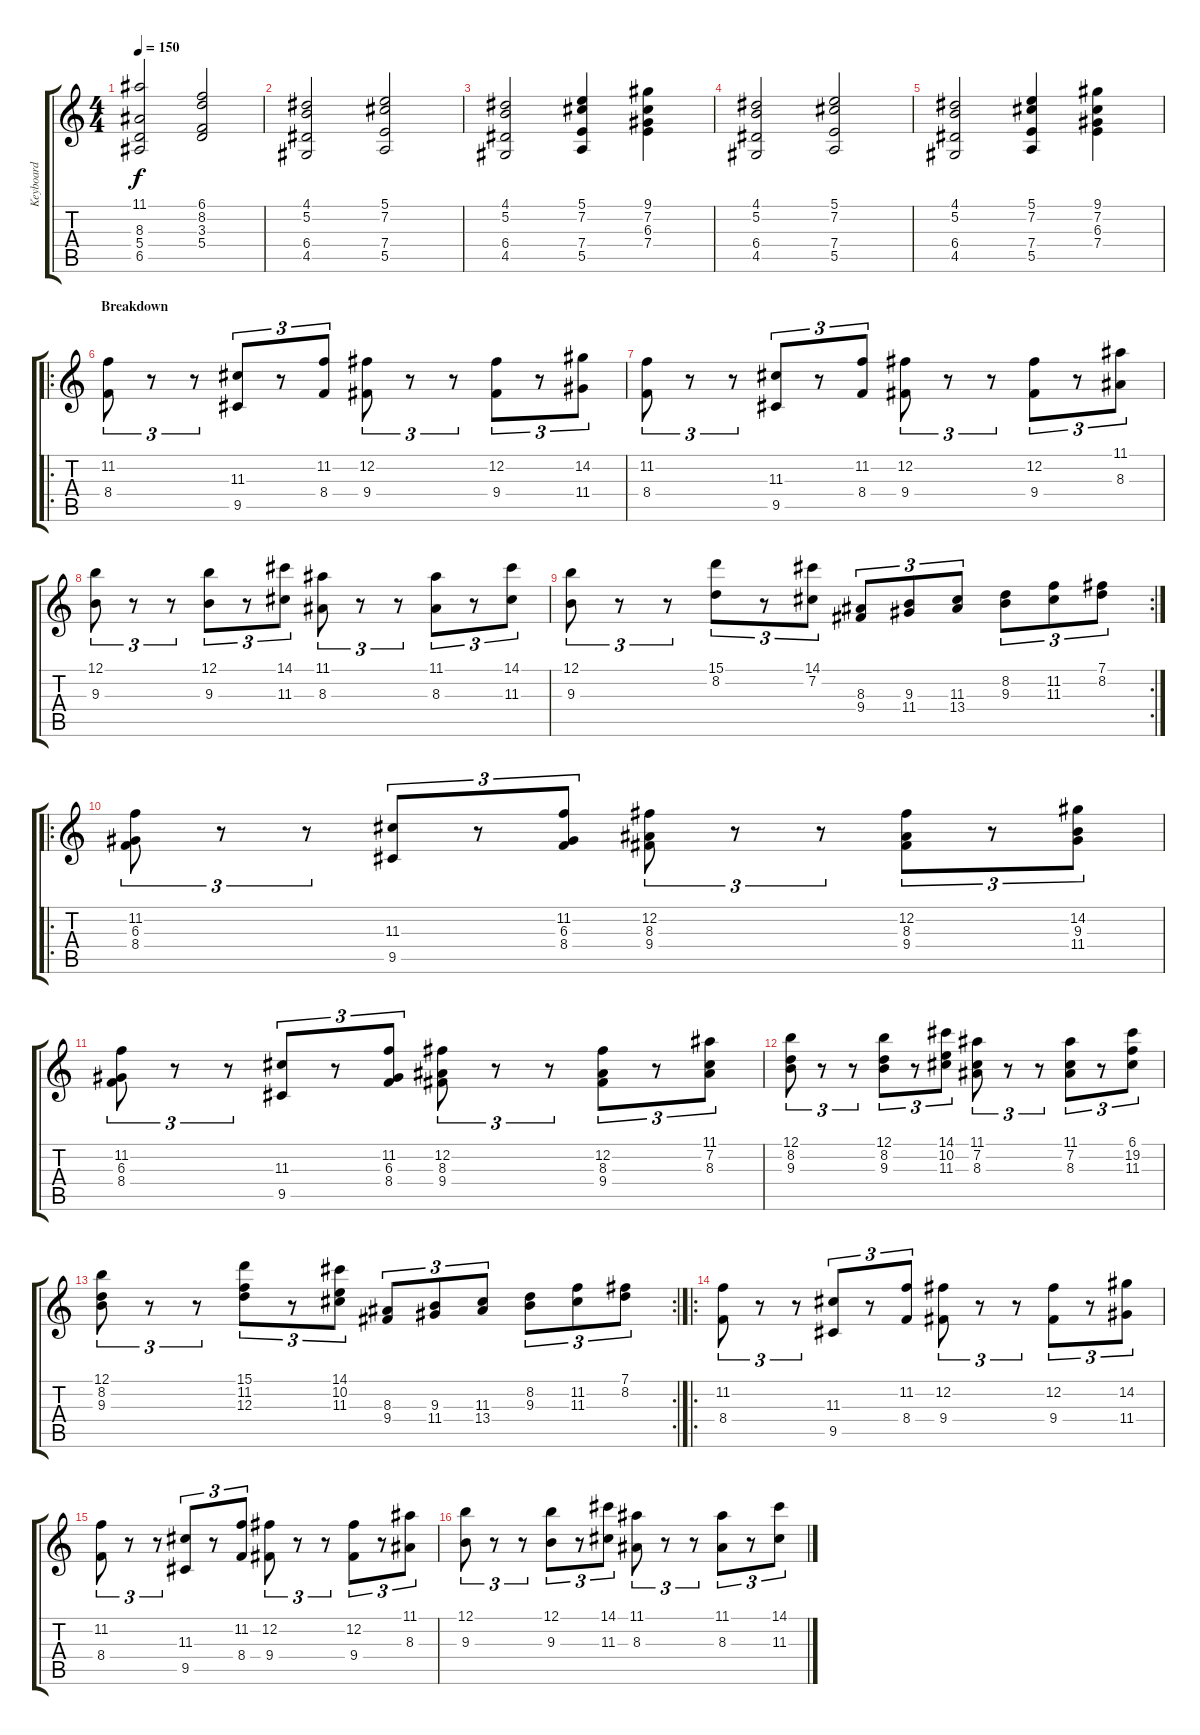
\track ("Keyboard" "Keyboard") {instrument stringensemble1}
\staff {score tabs}
\tuning (B4 Gb4 D4 A3 E3 B2) {hide}
\ts (4 4)
\tempo 150
\clef g2
\ks c
(11.1 8.3 5.4 6.5).2{dy f} (6.1 8.2 3.3 5.4).2 |
(4.1 5.2 6.4 4.5).2 (5.1 7.2 7.4 5.5).2 |
(4.1 5.2 6.4 4.5).2 (5.1 7.2 7.4 5.5).4 (9.1 7.2 6.3 7.4).4 |
(4.1 5.2 6.4 4.5).2 (5.1 7.2 7.4 5.5).2 |
(4.1 5.2 6.4 4.5).2 (5.1 7.2 7.4 5.5).4 (9.1 7.2 6.3 7.4).4 |
\ro
\section ("" "Breakdown")
(11.2 8.4).8{tu (3 2) volume 11} r.8{tu (3 2)} r.8{tu (3 2)} (11.3 9.5).8{tu (3 2)} r.8{tu (3 2)} (11.2 8.4).8{tu (3 2)} (12.2 9.4).8{tu (3 2)} r.8{tu (3 2)} r.8{tu (3 2)} (12.2 9.4).8{tu (3 2)} r.8{tu (3 2)} (14.2 11.4).8{tu (3 2)} |
(11.2 8.4).8{tu (3 2)} r.8{tu (3 2)} r.8{tu (3 2)} (11.3 9.5).8{tu (3 2)} r.8{tu (3 2)} (11.2 8.4).8{tu (3 2)} (12.2 9.4).8{tu (3 2)} r.8{tu (3 2)} r.8{tu (3 2)} (12.2 9.4).8{tu (3 2)} r.8{tu (3 2)} (11.1 8.3).8{tu (3 2)} |
(12.1 9.3).8{tu (3 2)} r.8{tu (3 2)} r.8{tu (3 2)} (12.1 9.3).8{tu (3 2)} r.8{tu (3 2)} (14.1 11.3).8{tu (3 2)} (11.1 8.3).8{tu (3 2)} r.8{tu (3 2)} r.8{tu (3 2)} (11.1 8.3).8{tu (3 2)} r.8{tu (3 2)} (14.1 11.3).8{tu (3 2)} |
\rc 2
(12.1 9.3).8{tu (3 2)} r.8{tu (3 2)} r.8{tu (3 2)} (15.1 8.2).8{tu (3 2)} r.8{tu (3 2)} (14.1 7.2).8{tu (3 2)} (8.3 9.4).8{tu (3 2)} (9.3 11.4).8{tu (3 2)} (11.3 13.4).8{tu (3 2)} (8.2 9.3).8{tu (3 2)} (11.2 11.3).8{tu (3 2)} (7.1 8.2).8{tu (3 2)} |
\ro
(11.2 6.3 8.4).8{tu (3 2)} r.8{tu (3 2)} r.8{tu (3 2)} (11.3 9.5).8{tu (3 2)} r.8{tu (3 2)} (11.2 6.3 8.4).8{tu (3 2)} (12.2 8.3 9.4).8{tu (3 2)} r.8{tu (3 2)} r.8{tu (3 2)} (12.2 8.3 9.4).8{tu (3 2)} r.8{tu (3 2)} (14.2 9.3 11.4).8{tu (3 2)} |
(11.2 6.3 8.4).8{tu (3 2)} r.8{tu (3 2)} r.8{tu (3 2)} (11.3 9.5).8{tu (3 2)} r.8{tu (3 2)} (11.2 6.3 8.4).8{tu (3 2)} (12.2 8.3 9.4).8{tu (3 2)} r.8{tu (3 2)} r.8{tu (3 2)} (12.2 8.3 9.4).8{tu (3 2)} r.8{tu (3 2)} (11.1 7.2 8.3).8{tu (3 2)} |
(12.1 8.2 9.3).8{tu (3 2)} r.8{tu (3 2)} r.8{tu (3 2)} (12.1 8.2 9.3).8{tu (3 2)} r.8{tu (3 2)} (14.1 10.2 11.3).8{tu (3 2)} (11.1 7.2 8.3).8{tu (3 2)} r.8{tu (3 2)} r.8{tu (3 2)} (11.1 7.2 8.3).8{tu (3 2)} r.8{tu (3 2)} (6.1 19.2 11.3).8{tu (3 2)} |
\rc 2
(12.1 8.2 9.3).8{tu (3 2)} r.8{tu (3 2)} r.8{tu (3 2)} (15.1 11.2 12.3).8{tu (3 2)} r.8{tu (3 2)} (14.1 10.2 11.3).8{tu (3 2)} (8.3 9.4).8{tu (3 2)} (9.3 11.4).8{tu (3 2)} (11.3 13.4).8{tu (3 2)} (8.2 9.3).8{tu (3 2)} (11.2 11.3).8{tu (3 2)} (7.1 8.2).8{tu (3 2)} |
\ro
(11.2 8.4).8{tu (3 2)} r.8{tu (3 2)} r.8{tu (3 2)} (11.3 9.5).8{tu (3 2)} r.8{tu (3 2)} (11.2 8.4).8{tu (3 2)} (12.2 9.4).8{tu (3 2)} r.8{tu (3 2)} r.8{tu (3 2)} (12.2 9.4).8{tu (3 2)} r.8{tu (3 2)} (14.2 11.4).8{tu (3 2)} |
(11.2 8.4).8{tu (3 2)} r.8{tu (3 2)} r.8{tu (3 2)} (11.3 9.5).8{tu (3 2)} r.8{tu (3 2)} (11.2 8.4).8{tu (3 2)} (12.2 9.4).8{tu (3 2)} r.8{tu (3 2)} r.8{tu (3 2)} (12.2 9.4).8{tu (3 2)} r.8{tu (3 2)} (11.1 8.3).8{tu (3 2)} |
(12.1 9.3).8{tu (3 2)} r.8{tu (3 2)} r.8{tu (3 2)} (12.1 9.3).8{tu (3 2)} r.8{tu (3 2)} (14.1 11.3).8{tu (3 2)} (11.1 8.3).8{tu (3 2)} r.8{tu (3 2)} r.8{tu (3 2)} (11.1 8.3).8{tu (3 2)} r.8{tu (3 2)} (14.1 11.3).8{tu (3 2)}
